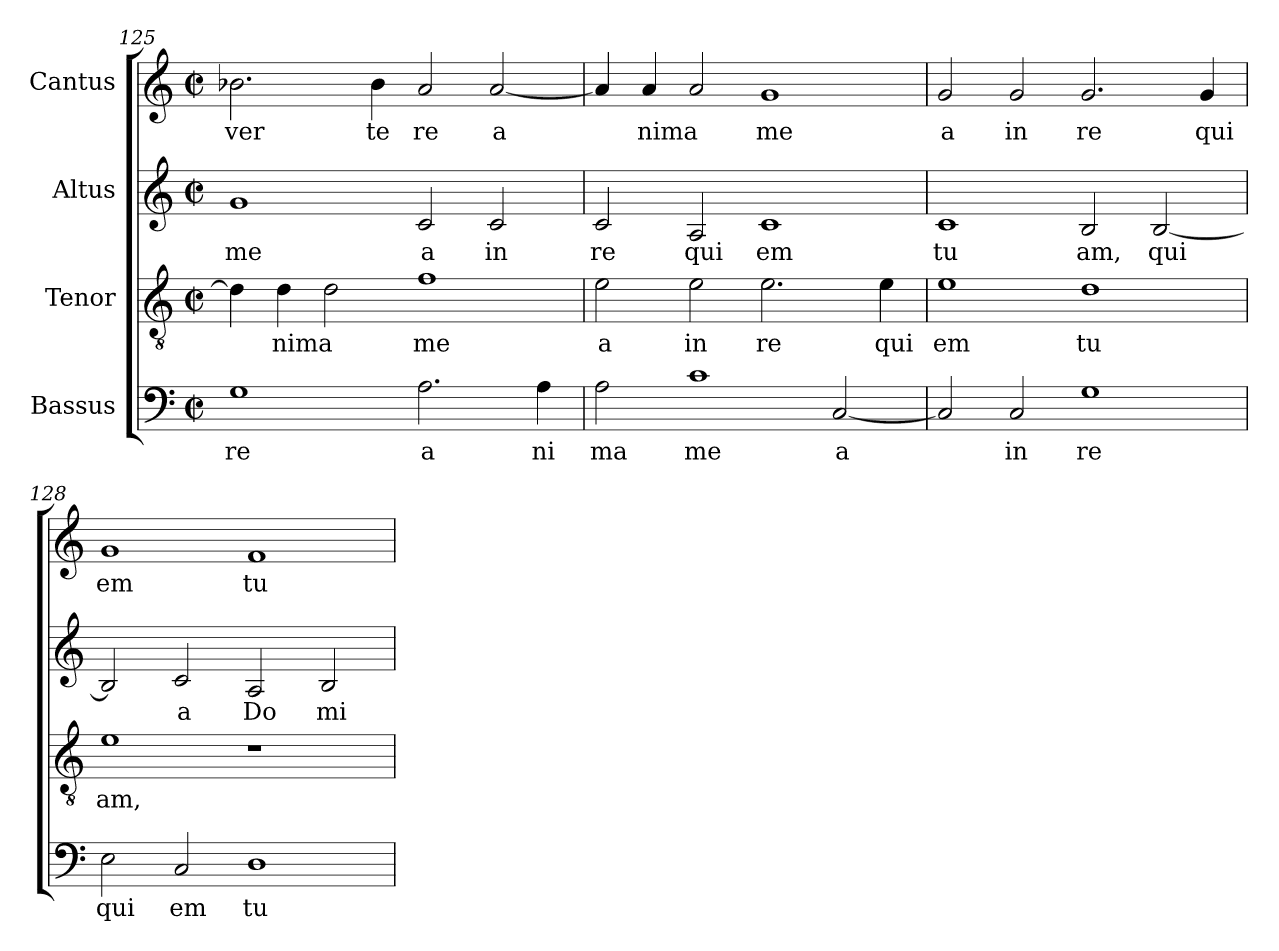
**kern	**text	**kern	**text	**kern	**text	**kern	**text
*part4	*part4	*part3	*part3	*part2	*part2	*part1	*part1
*staff4	*staff4	*staff3	*staff3	*staff2	*staff2	*staff1	*staff1
*I"Bassus	*	*I"Tenor	*	*I"Altus	*	*I"Cantus	*
!!LO:LB:g=z
*clefF4	*	*clefGv2	*	*clefG2	*	*clefG2	*
*M2/2	*	*M2/2	*	*M2/2	*	*M2/2	*
*met(c|)	*	*met(c|)	*	*met(c|)	*	*met(c|)	*
=125	=125	=125	=125	=125	=125	=125	=125
!	!LO:LY:b:cj	!	!	!	!LO:LY:b:cj	!	!LO:LY:b:cj
1G	re	4d\]	.	1g	me	2.b-X\	ver
!	!	!	!LO:LY:b	!	!	!	!
.	.	4d\	nima	.	.	.	.
.	.	2d\	.	.	.	.	.
!	!	!	!	!	!	!	!LO:LY:b:cj
.	.	.	.	.	.	4b-\	te
!	!LO:LY:b:cj	!	!LO:LY:b:cj	!	!LO:LY:b:cj	!	!LO:LY:b:cj
2.A\	a	1f	me	2c/	a	2a/	re
!	!	!	!	!	!LO:LY:b:cj	!	!LO:LY:b:cj
.	.	.	.	2c/	in	[<2a/	a
!	!LO:LY:b:cj	!	!	!	!	!	!
4A\	ni	.	.	.	.	.	.
=126	=126	=126	=126	=126	=126	=126	=126
!	!LO:LY:b:cj	!	!LO:LY:b:cj	!	!LO:LY:b:cj	!	!
2A\	ma	2e\	a	2c/	re	4a/]	.
!	!	!	!	!	!	!	!LO:LY:b
.	.	.	.	.	.	4a/	nima
!	!LO:LY:b:cj	!	!LO:LY:b:cj	!	!LO:LY:b:cj	!	!
1c	me	2e\	in	2A/	qui	2a/	.
!	!	!	!LO:LY:b:cj	!	!LO:LY:b:cj	!	!LO:LY:b:cj
.	.	2.e\	re	1c	em	1g	me
!	!LO:LY:b:cj	!	!	!	!	!	!
[<2C/	a	.	.	.	.	.	.
!	!	!	!LO:LY:b:cj	!	!	!	!
.	.	4e\	qui	.	.	.	.
=127	=127	=127	=127	=127	=127	=127	=127
!	!	!	!LO:LY:b:cj	!	!LO:LY:b:cj	!	!LO:LY:b:cj
2C/]	.	1e	em	1c	tu	2g/	a
!	!LO:LY:b:cj	!	!	!	!	!	!LO:LY:b:cj
2C/	in	.	.	.	.	2g/	in
!	!LO:LY:b:cj	!	!LO:LY:b:cj	!	!LO:LY:b:cj	!	!LO:LY:b:cj
1G	re	1d	tu	2B/	am,	2.g/	re
!	!	!	!	!	!LO:LY:b	!	!
.	.	.	.	[<2B/	qui	.	.
!	!	!	!	!	!	!	!LO:LY:b:cj
.	.	.	.	.	.	4g/	qui
=128	=128	=128	=128	=128	=128	=128	=128
!	!LO:LY:b:cj	!	!LO:LY:b:cj	!	!	!	!LO:LY:b:cj
2E\	qui	1e	am,	2B/]	.	1g	em
!	!LO:LY:b:cj	!	!	!	!LO:LY:b:cj	!	!
2C/	em	.	.	2c/	a	.	.
!	!LO:LY:b:cj	!	!	!	!LO:LY:b:cj	!	!LO:LY:b:cj
1D	tu	1r	.	2A/	Do	1f	tu
!	!	!	!	!	!LO:LY:b:cj	!	!
.	.	.	.	2B/	mi	.	.
=	=	=	=	=	=	=	=
*-	*-	*-	*-	*-	*-	*-	*-
